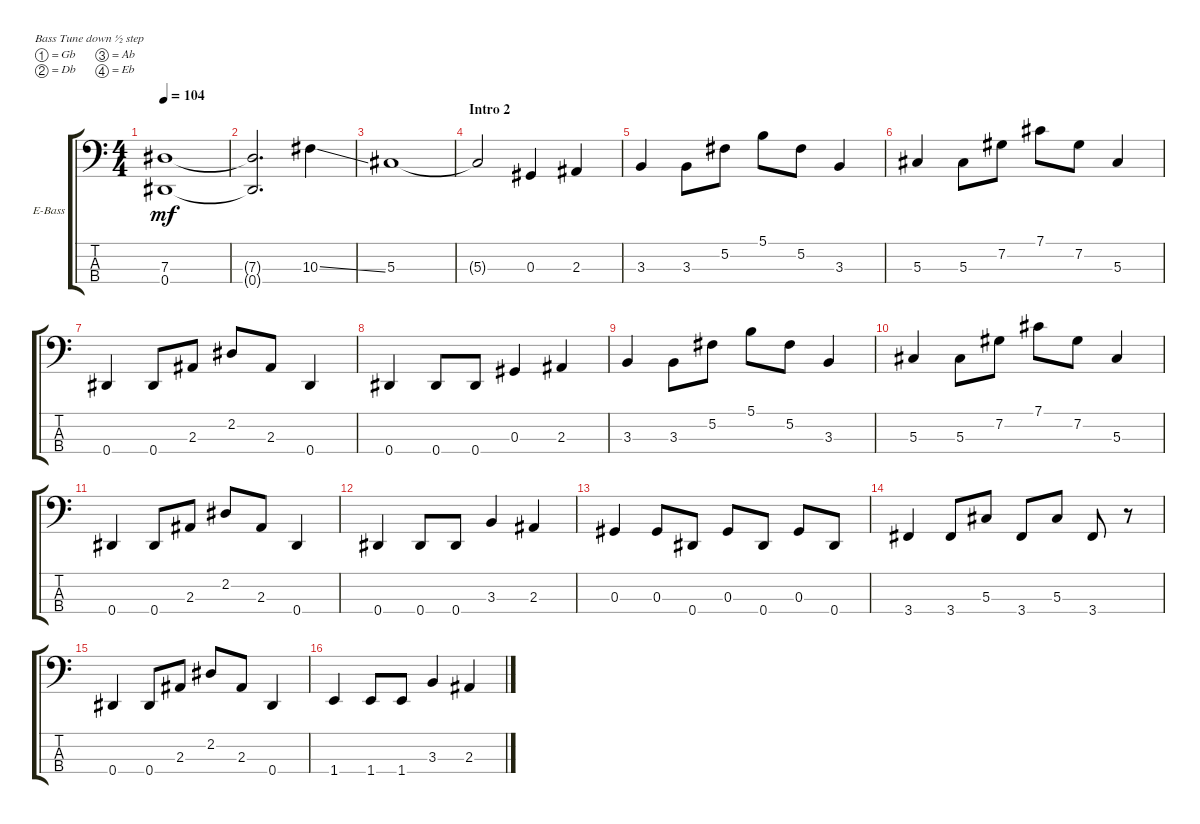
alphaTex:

\defaultSystemsLayout 4
\bracketExtendMode groupsimilarinstruments
\firstSystemTrackNameOrientation horizontal
\otherSystemsTrackNameOrientation horizontal
\track ("Metal Avenger - Bass" "E-Bass") {instrument electricbassfinger}
\staff {score tabs}
\tuning (Gb2 Db2 Ab1 Eb1)
\ts (4 4)
\tempo 104
\clef f4
\scale
0.333333
\ks c
(0.4 7.3).1{dy mf} |
\scale
0.333333 (0.4{t} 7.3{t}).2{d} 10.3{ss}.4 |
\scale
0.333333 5.3.1 |
\section ("" "Intro 2")
\scale
0.333333 5.3{t}.2 0.3.4 2.3.4 |
\scale
0.333333 3.3.4 3.3.8 5.2.8 5.1.8 5.2.8 3.3.4 |
\scale
0.333333 5.3.4 5.3.8 7.2.8 7.1.8 7.2.8 5.3.4 |
\scale
0.333333 0.4.4 0.4.8 2.3.8 2.2.8 2.3.8 0.4.4 |
\scale
0.333333 0.4.4 0.4.8 0.4.8 0.3.4 2.3.4 |
\scale
0.333333 3.3.4 3.3.8 5.2.8 5.1.8 5.2.8 3.3.4 |
\scale
0.333333 5.3.4 5.3.8 7.2.8 7.1.8 7.2.8 5.3.4 |
\scale
0.333333 0.4.4 0.4.8 2.3.8 2.2.8 2.3.8 0.4.4 |
\scale
0.333333 0.4.4 0.4.8 0.4.8 3.3.4 2.3.4 |
\scale
0.333333 0.3.4 0.3.8 0.4.8 0.3.8 0.4.8 0.3.8 0.4.8 |
\scale
0.333333 3.4.4 3.4.8 5.3.8 3.4.8 5.3.8 3.4.8 r.8 |
\scale
0.333333 0.4.4 0.4.8 2.3.8 2.2.8 2.3.8 0.4.4 |
\scale
0.333333 1.4.4 1.4.8 1.4.8 3.3.4 2.3.4
